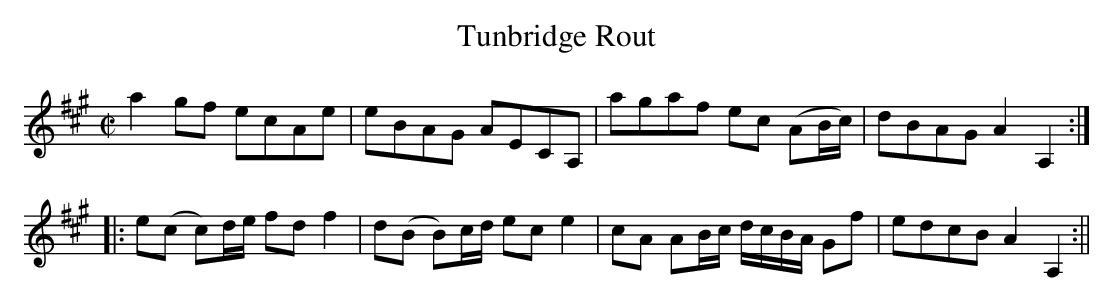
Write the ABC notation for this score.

X:1
T:Tunbridge Rout
M:C|
L:1/8
K:A
a2 gf ecAe|eBAG AECA,|agaf ec (AB/c/)|dBAG A2 A,2:|
|:e(c c)d/e/ fd f2|d(B B)c/d/ ec e2|cA AB/c/ d/c/B/A/ Gf|edcB A2 A,2:||
